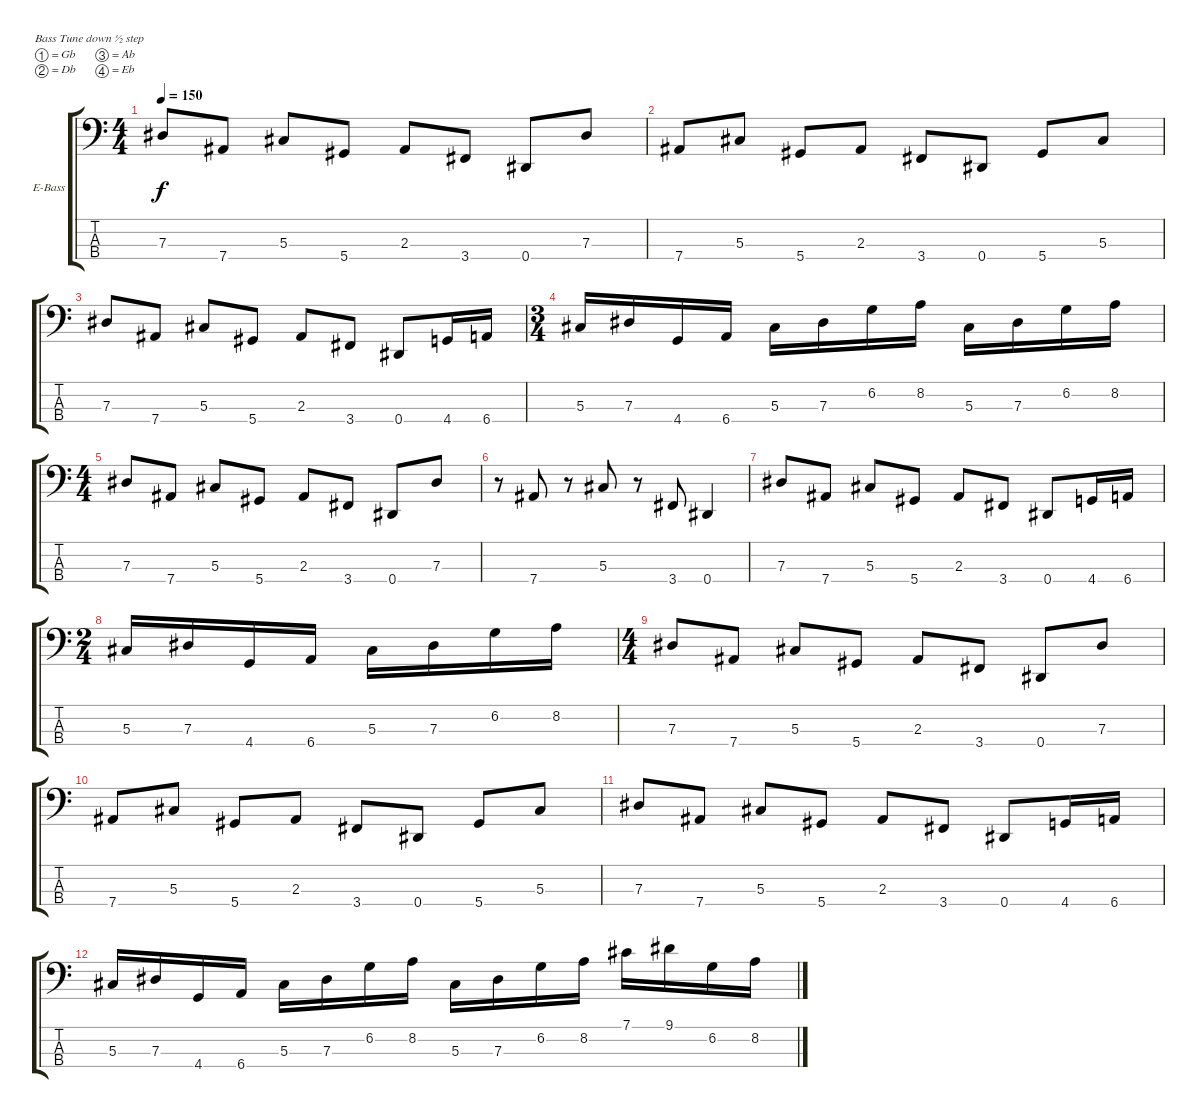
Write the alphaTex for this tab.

\defaultSystemsLayout 4
\bracketExtendMode groupsimilarinstruments
\firstSystemTrackNameOrientation horizontal
\otherSystemsTrackNameOrientation horizontal
\track ("Arif Mirabdolbaghi" "E-Bass") {instrument electricbassfinger}
\staff {score tabs}
\tuning (Gb2 Db2 Ab1 Eb1)
\ts (4 4)
\tempo 150
\clef f4
\ks c
7.3.8{dy f} 7.4.8 5.3.8 5.4.8 2.3.8 3.4.8 0.4.8 7.3.8 |
7.4.8 5.3.8 5.4.8 2.3.8 3.4.8 0.4.8 5.4.8 5.3.8 |
7.3.8 7.4.8 5.3.8 5.4.8 2.3.8 3.4.8 0.4.8 4.4.16 6.4.16 |
\ts (3 4)
5.3.16 7.3.16 4.4.16 6.4.16 5.3.16 7.3.16 6.2.16 8.2.16 5.3.16 7.3.16 6.2.16 8.2.16 |
\ts (4 4)
7.3.8 7.4.8 5.3.8 5.4.8 2.3.8 3.4.8 0.4.8 7.3.8 |
r.8 7.4.8 r.8 5.3.8 r.8 3.4.8 0.4.4 |
7.3.8 7.4.8 5.3.8 5.4.8 2.3.8 3.4.8 0.4.8 4.4.16 6.4.16 |
\ts (2 4)
5.3.16 7.3.16 4.4.16 6.4.16 5.3.16 7.3.16 6.2.16 8.2.16 |
\ts (4 4)
7.3.8 7.4.8 5.3.8 5.4.8 2.3.8 3.4.8 0.4.8 7.3.8 |
7.4.8 5.3.8 5.4.8 2.3.8 3.4.8 0.4.8 5.4.8 5.3.8 |
7.3.8 7.4.8 5.3.8 5.4.8 2.3.8 3.4.8 0.4.8 4.4.16 6.4.16 |
5.3.16 7.3.16 4.4.16 6.4.16 5.3.16 7.3.16 6.2.16 8.2.16 5.3.16 7.3.16 6.2.16 8.2.16 7.1.16 9.1.16 6.2.16 8.2.16
